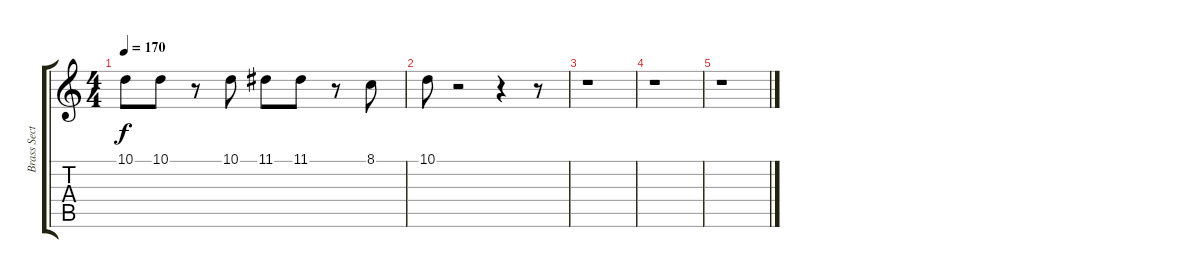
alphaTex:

\track ("Brass Section" "Brass Sect") {instrument brasssection}
\staff {score tabs}
\tuning (E4 B3 G3 D3 A2 E2) {hide}
\ts (4 4)
\tempo 170
\clef g2
\ks c
10.1.8{dy f} 10.1.8 r.8 10.1.8 11.1.8 11.1.8 r.8 8.1.8 |
10.1.8 r.2 r.4 r.8 |
r.1 |
r.1 |
r.1
